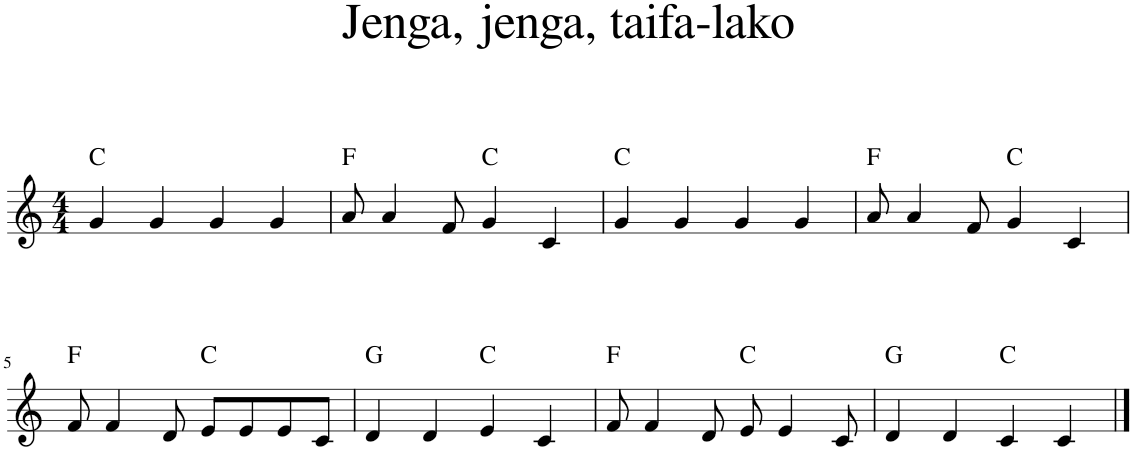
**kern	**harte
*part1	*part1
*staff1	*
*I"Piano	*
*I'Pno	*
*clefG2	*
*k[]	*
*M4/4	*
=1	=1
!	!LO:H:kt=N.C.
4g/	N
4g/	.
4g/	.
4g/	.
=2	=2
!	!LO:H:kt=N.C.
8a/	N
4a/	.
8f/	.
!	!LO:H:kt=N.C.
4g/	N
4c/	.
=3	=3
!	!LO:H:kt=N.C.
4g/	N
4g/	.
4g/	.
4g/	.
=4	=4
!	!LO:H:kt=N.C.
8a/	N
4a/	.
8f/	.
!	!LO:H:kt=N.C.
4g/	N
4c/	.
!!LO:LB:g=z
=5	=5
!	!LO:H:kt=N.C.
8f/	N
4f/	.
8d/	.
!	!LO:H:kt=N.C.
8e/L	N
8e/	.
8e/	.
8c/J	.
=6	=6
!	!LO:H:kt=N.C.
4d/	N
4d/	.
!	!LO:H:kt=N.C.
4e/	N
4c/	.
=7	=7
!	!LO:H:kt=N.C.
8f/	N
4f/	.
8d/	.
!	!LO:H:kt=N.C.
8e/	N
4e/	.
8c/	.
=8	=8
!	!LO:H:kt=N.C.
4d/	N
4d/	.
!	!LO:H:kt=N.C.
4c/	N
4c/	.
==	==
*-	*-
